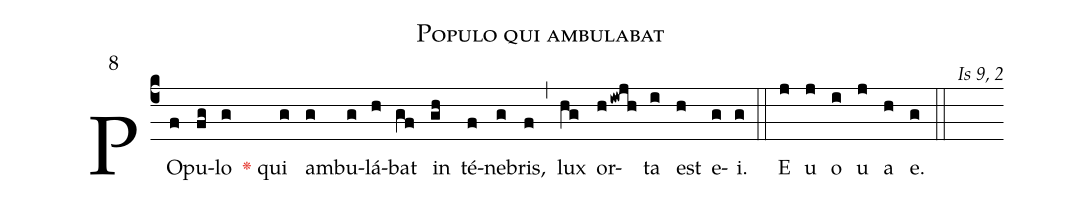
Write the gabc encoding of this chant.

name:Populo qui ambulabat;
mode:8;
commentary:Is 9, 2;
%%
(c4)PO(f)pu(fg)lo(g) <c><v>\greheightstar</v></c> qui(g) am(g)bu(g)lá(h)bat(gf) in(gh) té(f)ne(g)bris,(f) (,) lux(hg) or(hiwjh)ta(i) est(h) e(g)i.(g) (::)
E(j) u(j) o(i) u(j) a(h) e.(g) (::)
